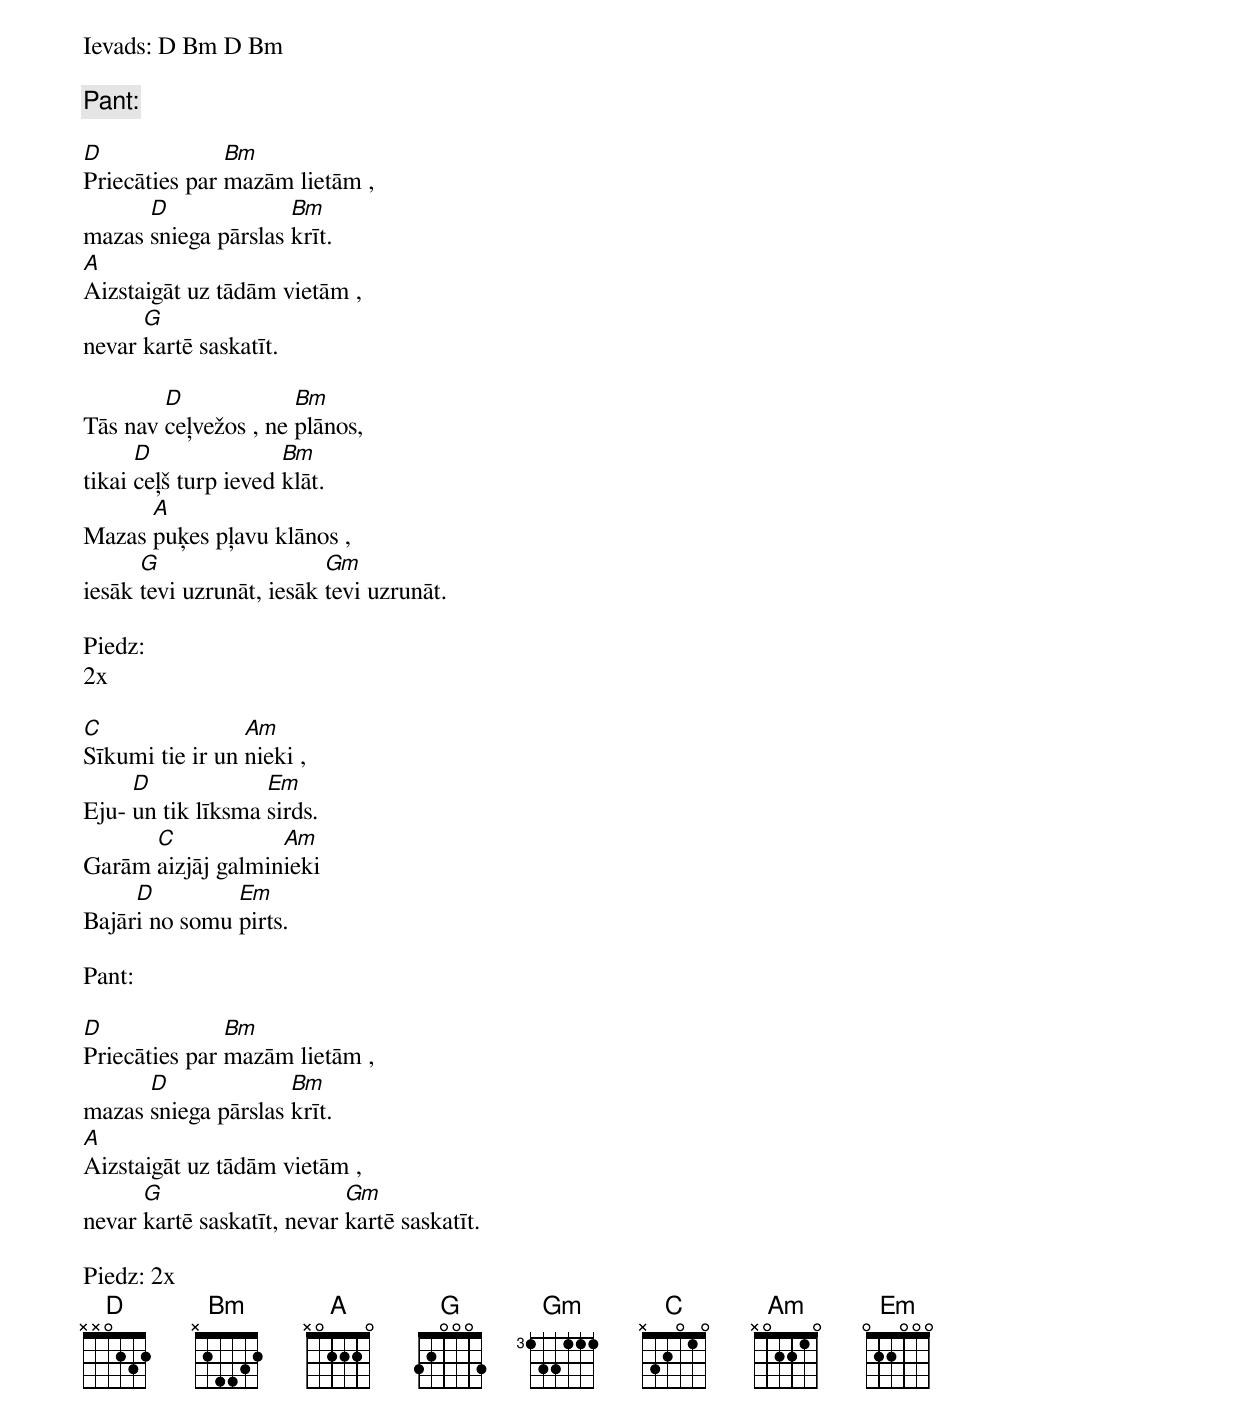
Ievads: D Bm D Bm

Pant:

D              Bm
Priecāties par mazām lietām ,
      D              Bm
mazas sniega pārslas krīt.
A
Aizstaigāt uz tādām vietām ,
      G
nevar kartē saskatīt.

        D             Bm
Tās nav ceļvežos , ne plānos,
      D               Bm
tikai ceļš turp ieved klāt.
      A
Mazas puķes pļavu klānos ,
      G                   Gm
iesāk tevi uzrunāt, iesāk tevi uzrunāt.

Piedz:
2x

C                Am
Sīkumi tie ir un nieki ,
     D             Em
Eju- un tik līksma sirds.
      C            Am
Garām aizjāj galminieki
     D         Em
Bajāri no somu pirts.

Pant:

D              Bm
Priecāties par mazām lietām ,
      D              Bm
mazas sniega pārslas krīt.
A
Aizstaigāt uz tādām vietām ,
      G                     Gm
nevar kartē saskatīt, nevar kartē saskatīt.

Piedz: 2x
